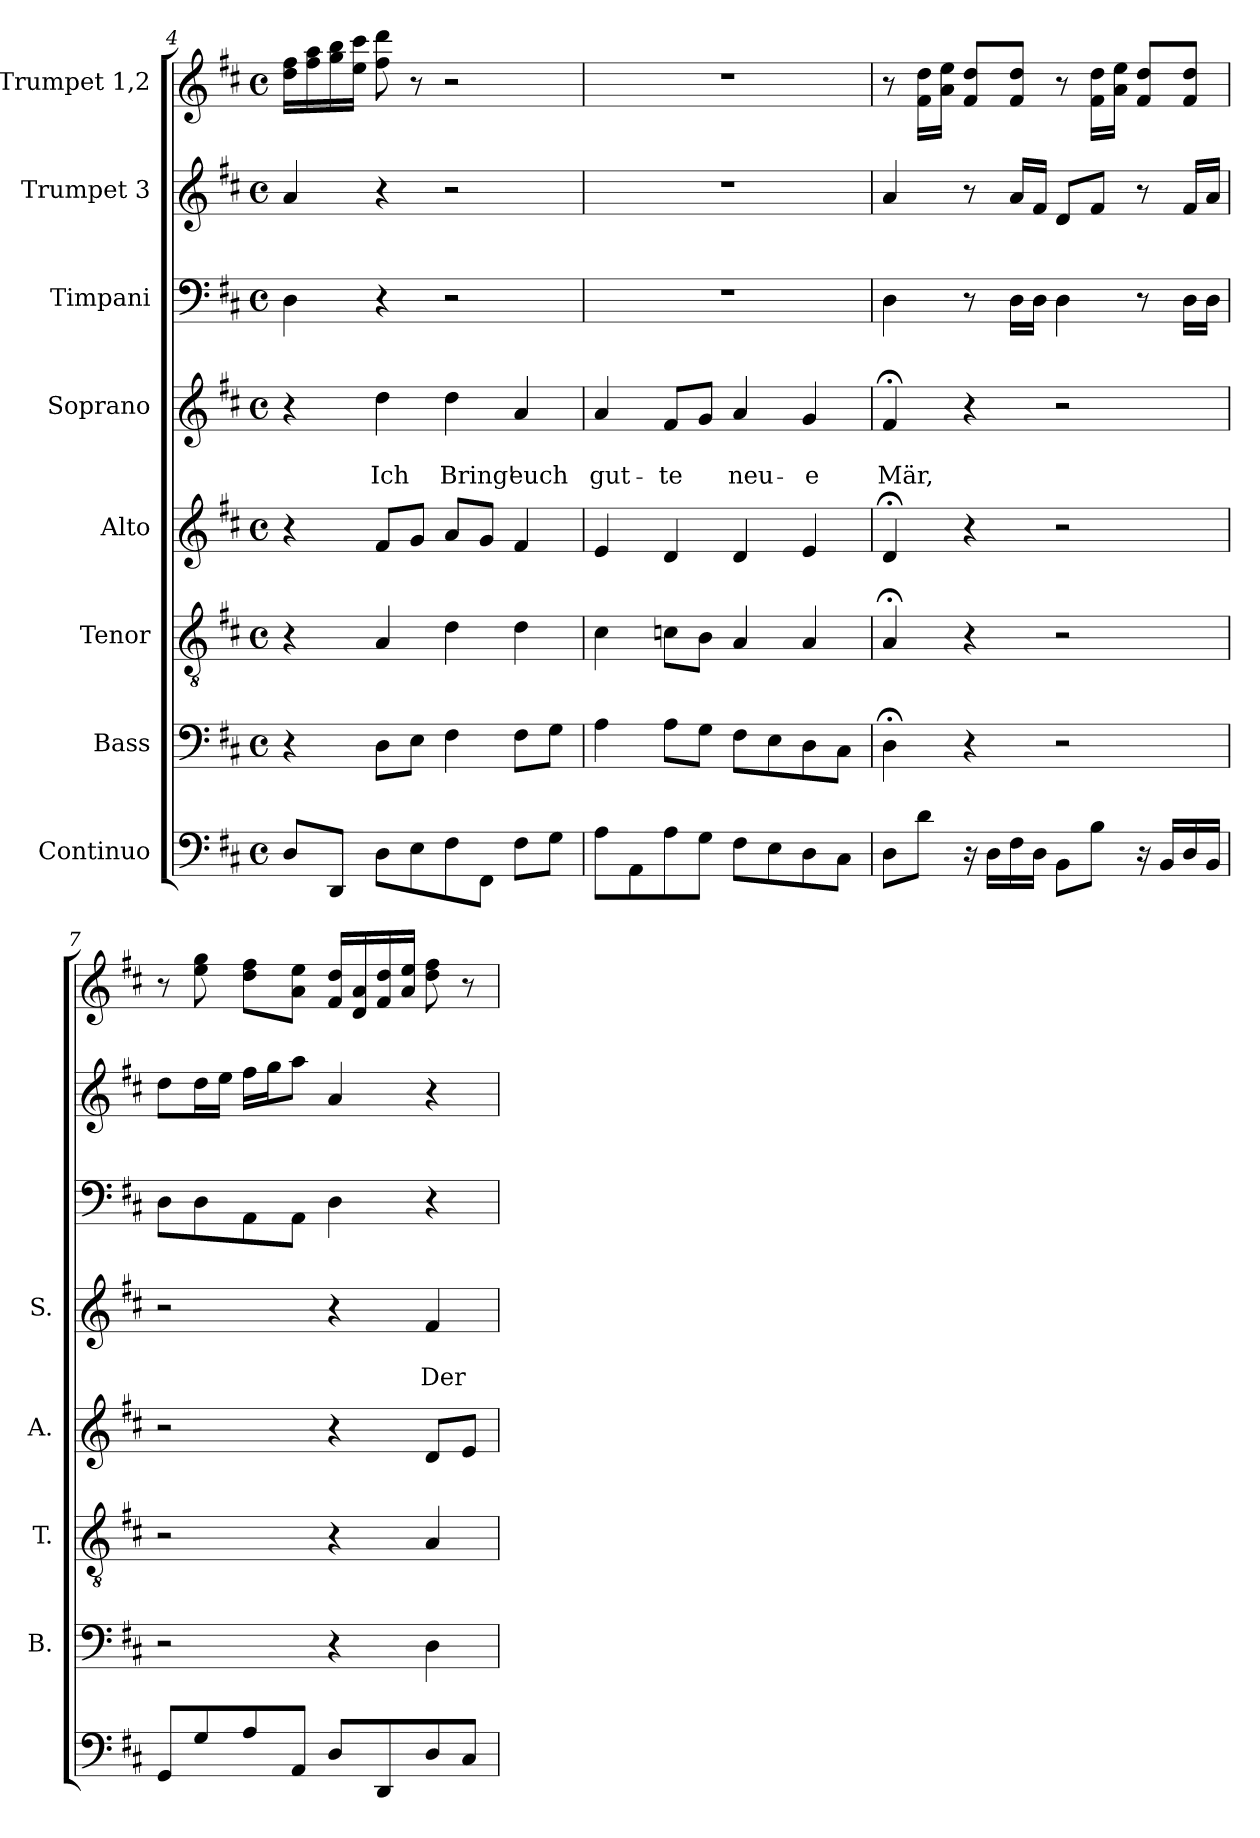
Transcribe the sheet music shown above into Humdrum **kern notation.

**kern	**kern	**kern	**kern	**kern	**text	**text	**kern	**kern	**kern
*part8	*part7	*part6	*part5	*part4	*part4	*part4	*part3	*part2	*part1
*staff8	*staff7	*staff6	*staff5	*staff4	*staff4	*staff4	*staff3	*staff2	*staff1
*I"Continuo	*I"Bass	*I"Tenor	*I"Alto	*I"Soprano	*	*	*I"Timpani	*I"Trumpet 3	*I"Trumpet 1,2
*	*I'B.	*I'T.	*I'A.	*I'S.	*	*	*	*	*
!!LO:PB:g=z
*clefF4	*clefF4	*clefGv2	*clefG2	*clefG2	*	*	*clefF4	*clefG2	*clefG2
*k[f#c#]	*k[f#c#]	*k[f#c#]	*k[f#c#]	*k[f#c#]	*	*	*k[f#c#]	*k[f#c#]	*k[f#c#]
*D:	*D:	*D:	*D:	*D:	*	*	*D:	*D:	*D:
*M4/4	*M4/4	*M4/4	*M4/4	*M4/4	*	*	*M4/4	*M4/4	*M4/4
*met(c)	*met(c)	*met(c)	*met(c)	*met(c)	*	*	*met(c)	*met(c)	*met(c)
=4	=4	=4	=4	=4	=4	=4	=4	=4	=4
8D/L	4r	4r	4r	4r	.	.	4D\	4a/	16dd\ 16ff#\LL
.	.	.	.	.	.	.	.	.	16ff#\ 16aa\
8DD/J	.	.	.	.	.	.	.	.	16gg\ 16bb\
.	.	.	.	.	.	.	.	.	16ee\ 16ccc#\JJ
8D\L	8D\L	4A/	8f#/L	4dd\	.	Ich	4r	4r	8ff#\ 8ddd\
8E\	8E\J	.	8g/J	.	.	.	.	.	8r
8F#\	4F#\	4d\	8a/L	4dd\	.	Bring'	2r	2r	2r
8FF#\J	.	.	8g/J	.	.	.	.	.	.
8F#\L	8F#\L	4d\	4f#/	4a/	.	euch	.	.	.
8G\J	8G\J	.	.	.	.	.	.	.	.
=5	=5	=5	=5	=5	=5	=5	=5	=5	=5
8A\L	4A\	4c#\	4e/	4a/	.	gut-	1r	1r	1r
8AA\	.	.	.	.	.	.	.	.	.
8A\	8A\L	8cn\L	4d/	8f#/L	.	-te	.	.	.
8G\J	8G\J	8B\J	.	8g/J	.	.	.	.	.
8F#\L	8F#\L	4A/	4d/	4a/	.	neu-	.	.	.
8E\	8E\	.	.	.	.	.	.	.	.
8D\	8D\	4A/	4e/	4g/	.	-e	.	.	.
8C#\J	8C#\J	.	.	.	.	.	.	.	.
=6	=6	=6	=6	=6	=6	=6	=6	=6	=6
8D\L	4D;<\	4A;</	4d;</	4f#;</	.	Mär,	4D\	4a/	8r
8d\J	.	.	.	.	.	.	.	.	16f#\ 16dd\LL
.	.	.	.	.	.	.	.	.	16a\ 16ee\JJ
16r	4r	4r	4r	4r	.	.	8r	8r	8f#/ 8dd/L
16D\LL	.	.	.	.	.	.	.	.	.
16F#\	.	.	.	.	.	.	16D\LL	16a/LL	8f#/ 8dd/J
16D\JJ	.	.	.	.	.	.	16D\JJ	16f#/JJ	.
8BB\L	2r	2r	2r	2r	.	.	4D\	8d/L	8r
8B\J	.	.	.	.	.	.	.	8f#/J	16f#\ 16dd\LL
.	.	.	.	.	.	.	.	.	16a\ 16ee\JJ
16r	.	.	.	.	.	.	8r	8r	8f#/ 8dd/L
16BB/LL	.	.	.	.	.	.	.	.	.
16D/	.	.	.	.	.	.	16D\LL	16f#/LL	8f#/ 8dd/J
16BB/JJ	.	.	.	.	.	.	16D\JJ	16a/JJ	.
=7	=7	=7	=7	=7	=7	=7	=7	=7	=7
8GG/L	2r	2r	2r	2r	.	.	8D\L	8dd\L	8r
8G/	.	.	.	.	.	.	8D\	16dd\L	8ee\ 8gg\
.	.	.	.	.	.	.	.	16ee\JJ	.
8A/	.	.	.	.	.	.	8AA\	16ff#\LL	8dd\ 8ff#\L
.	.	.	.	.	.	.	.	16gg\J	.
8AA/J	.	.	.	.	.	.	8AA\J	8aa\J	8a\ 8ee\J
8D/L	4r	4r	4r	4r	.	.	4D\	4a/	16f#/ 16dd/LL
.	.	.	.	.	.	.	.	.	16d/ 16a/
8DD/	.	.	.	.	.	.	.	.	16f#/ 16dd/
.	.	.	.	.	.	.	.	.	16a/ 16ee/JJ
8D/	4D\	4A/	8d/L	4f#/	.	Der	4r	4r	8dd\ 8ff#\
8C#/J	.	.	8e/J	.	.	.	.	.	8r
=	=	=	=	=	=	=	=	=	=
*-	*-	*-	*-	*-	*-	*-	*-	*-	*-
